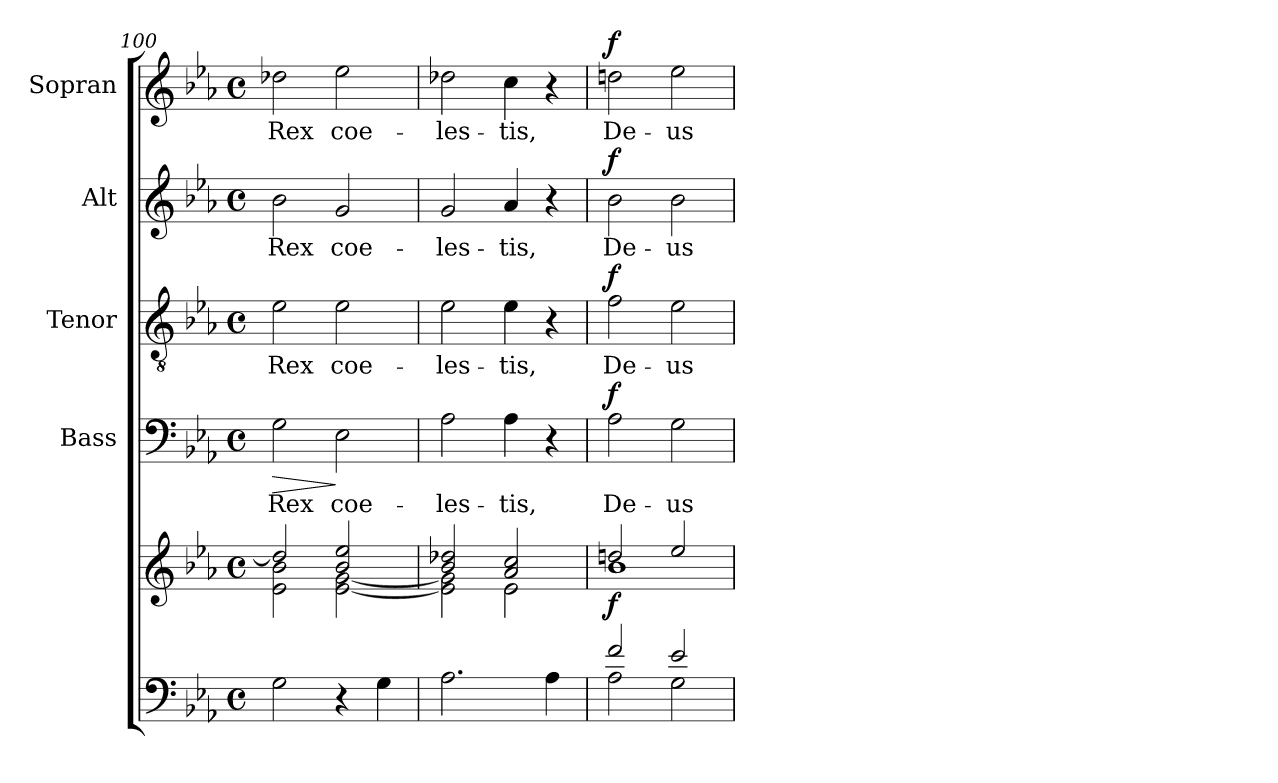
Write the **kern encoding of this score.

**kern	**kern	**dynam	**kern	**text	**dynam	**kern	**text	**dynam	**kern	**text	**dynam	**kern	**text	**dynam
*part5	*part5	*part5	*part4	*part4	*part4	*part3	*part3	*part3	*part2	*part2	*part2	*part1	*part1	*part1
*staff6	*staff5	*staff5/6	*staff4	*staff4	*staff4	*staff3	*staff3	*staff3	*staff2	*staff2	*staff2	*staff1	*staff1	*staff1
*	*	*	*I"Bass	*	*	*I"Tenor	*	*	*I"Alt	*	*	*I"Sopran	*	*
*	*	*	*I'B.	*	*	*I'T.	*	*	*I'A.	*	*	*I'S.	*	*
*clefF4	*clefG2	*	*clefF4	*	*	*clefGv2	*	*	*clefG2	*	*	*clefG2	*	*
*k[b-e-a-]	*k[b-e-a-]	*	*k[b-e-a-]	*	*	*k[b-e-a-]	*	*	*k[b-e-a-]	*	*	*k[b-e-a-]	*	*
*E-:	*E-:	*	*E-:	*	*	*E-:	*	*	*E-:	*	*	*E-:	*	*
*M4/4	*M4/4	*	*M4/4	*	*	*M4/4	*	*	*M4/4	*	*	*M4/4	*	*
*met(c)	*met(c)	*	*met(c)	*	*	*met(c)	*	*	*met(c)	*	*	*met(c)	*	*
=100	=100	=100	=100	=100	=100	=100	=100	=100	=100	=100	=100	=100	=100	=100
*	*^	*	*	*	*	*	*	*	*	*	*	*	*	*
!	!	!	!	!	!LO:LY:b	!LO:HP:b	!	!LO:LY:b	!	!	!LO:LY:b	!	!	!LO:LY:b	!
2G\	2dd-/]	2e-\ 2b-\	.	2G\	Rex	>	2e-\	Rex	.	2b-\	Rex	.	2dd-X\	Rex	.
!	!	!	!	!	!LO:LY:b	!	!	!LO:LY:b	!	!	!LO:LY:b	!	!	!LO:LY:b	!
4r	2b-/ 2ee-/	[<2e-\ [<2g\	.	2E-\	coe-	]	2e-\	coe-	.	2g/	coe-	.	2ee-\	coe-	.
4G\	.	.	.	.	.	.	.	.	.	.	.	.	.	.	.
!!LO:LB:g=z
=101	=101	=101	=101	=101	=101	=101	=101	=101	=101	=101	=101	=101	=101	=101	=101
!	!	!	!	!	!LO:LY:b	!	!	!LO:LY:b	!	!	!LO:LY:b	!	!	!LO:LY:b	!
2.A-\	2b-/ 2dd-X/	2e-\] 2g\]	.	2A-\	-les-	.	2e-\	-les-	.	2g/	-les-	.	2dd-X\	-les-	.
!	!	!	!	!	!LO:LY:b	!	!	!LO:LY:b	!	!	!LO:LY:b	!	!	!LO:LY:b	!
.	2a-/ 2cc/	2e-\	.	4A-\	-tis,	.	4e-\	-tis,	.	4a-/	-tis,	.	4cc\	-tis,	.
4A-\	.	.	.	4r	.	.	4r	.	.	4r	.	.	4r	.	.
=102	=102	=102	=102	=102	=102	=102	=102	=102	=102	=102	=102	=102	=102	=102	=102
*^	*	*	*	*	*	*	*	*	*	*	*	*	*	*	*
!	!	!	!	!LO:DY:b	!	!LO:LY:b	!LO:DY:a	!	!LO:LY:b	!LO:DY:a	!	!LO:LY:b	!LO:DY:a	!	!LO:LY:b	!LO:DY:a
2f/	2A-\	2ddn/	1b-	f	2A-\	De-	f	2f\	De-	f	2b-\	De-	f	2ddn\	De-	f
!	!	!	!	!	!	!LO:LY:b	!	!	!LO:LY:b	!	!	!LO:LY:b	!	!	!LO:LY:b	!
2e-/	2G\	2ee-/	.	.	2G\	-us	.	2e-\	-us	.	2b-\	-us	.	2ee-\	-us	.
*v	*v	*	*	*	*	*	*	*	*	*	*	*	*	*	*	*
*	*v	*v	*	*	*	*	*	*	*	*	*	*	*	*	*
=	=	=	=	=	=	=	=	=	=	=	=	=	=	=
*-	*-	*-	*-	*-	*-	*-	*-	*-	*-	*-	*-	*-	*-	*-
